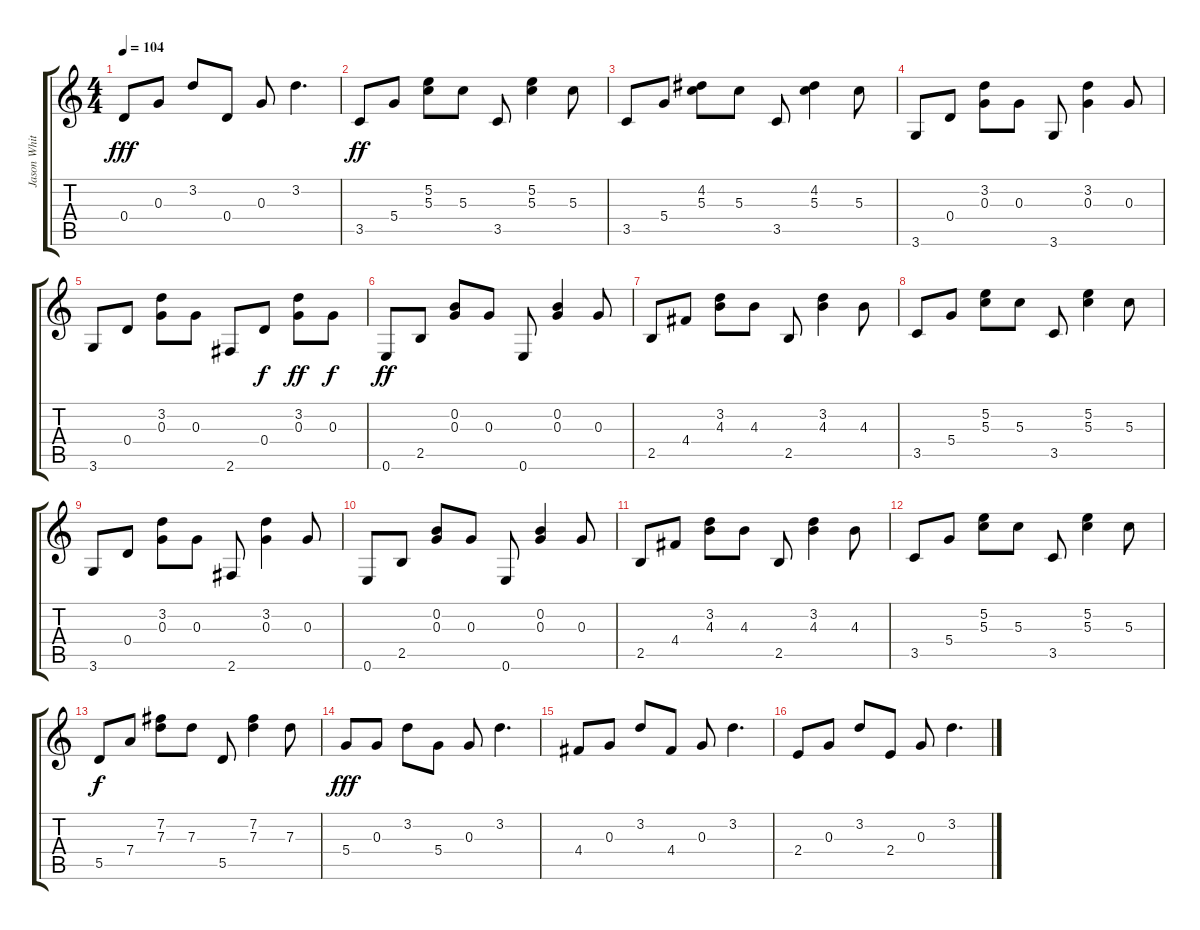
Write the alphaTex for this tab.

\track ("Jason White " "Jason Whit") {instrument overdrivenguitar}
\staff {score tabs}
\tuning (E4 B3 G3 D3 A2 E2) {hide}
\ts (4 4)
\tempo 104
\clef g2
\ks c
0.4.8{dy fff} 0.3.8 3.2.8 0.4.8 0.3.8 3.2.4{d} |
3.5.8{dy ff} 5.4.8 (5.2 5.3).8 5.3.8 3.5.8 (5.2 5.3).4 5.3.8 |
3.5.8 5.4.8 (4.2 5.3).8 5.3.8 3.5.8 (4.2 5.3).4 5.3.8 |
3.6.8 0.4.8 (3.2 0.3).8 0.3.8 3.6.8 (3.2 0.3).4 0.3.8 |
3.6.8 0.4.8 (3.2 0.3).8 0.3.8 2.6.8 0.4.8{dy f} (3.2 0.3).8{dy ff} 0.3.8{dy f} |
0.6.8{dy ff} 2.5.8 (0.2 0.3).8 0.3.8 0.6.8 (0.2 0.3).4 0.3.8 |
2.5.8 4.4.8 (3.2 4.3).8 4.3.8 2.5.8 (3.2 4.3).4 4.3.8 |
3.5.8 5.4.8 (5.2 5.3).8 5.3.8 3.5.8 (5.2 5.3).4 5.3.8 |
3.6.8 0.4.8 (3.2 0.3).8 0.3.8 2.6.8 (3.2 0.3).4 0.3.8 |
0.6.8 2.5.8 (0.2 0.3).8 0.3.8 0.6.8 (0.2 0.3).4 0.3.8 |
2.5.8 4.4.8 (3.2 4.3).8 4.3.8 2.5.8 (3.2 4.3).4 4.3.8 |
3.5.8 5.4.8 (5.2 5.3).8 5.3.8 3.5.8 (5.2 5.3).4 5.3.8 |
5.5.8{dy f} 7.4.8 (7.2 7.3).8 7.3.8 5.5.8 (7.2 7.3).4 7.3.8 |
5.4.8{dy fff} 0.3.8 3.2.8 5.4.8 0.3.8 3.2.4{d} |
4.4.8 0.3.8 3.2.8 4.4.8 0.3.8 3.2.4{d} |
2.4.8 0.3.8 3.2.8 2.4.8 0.3.8 3.2.4{d}
